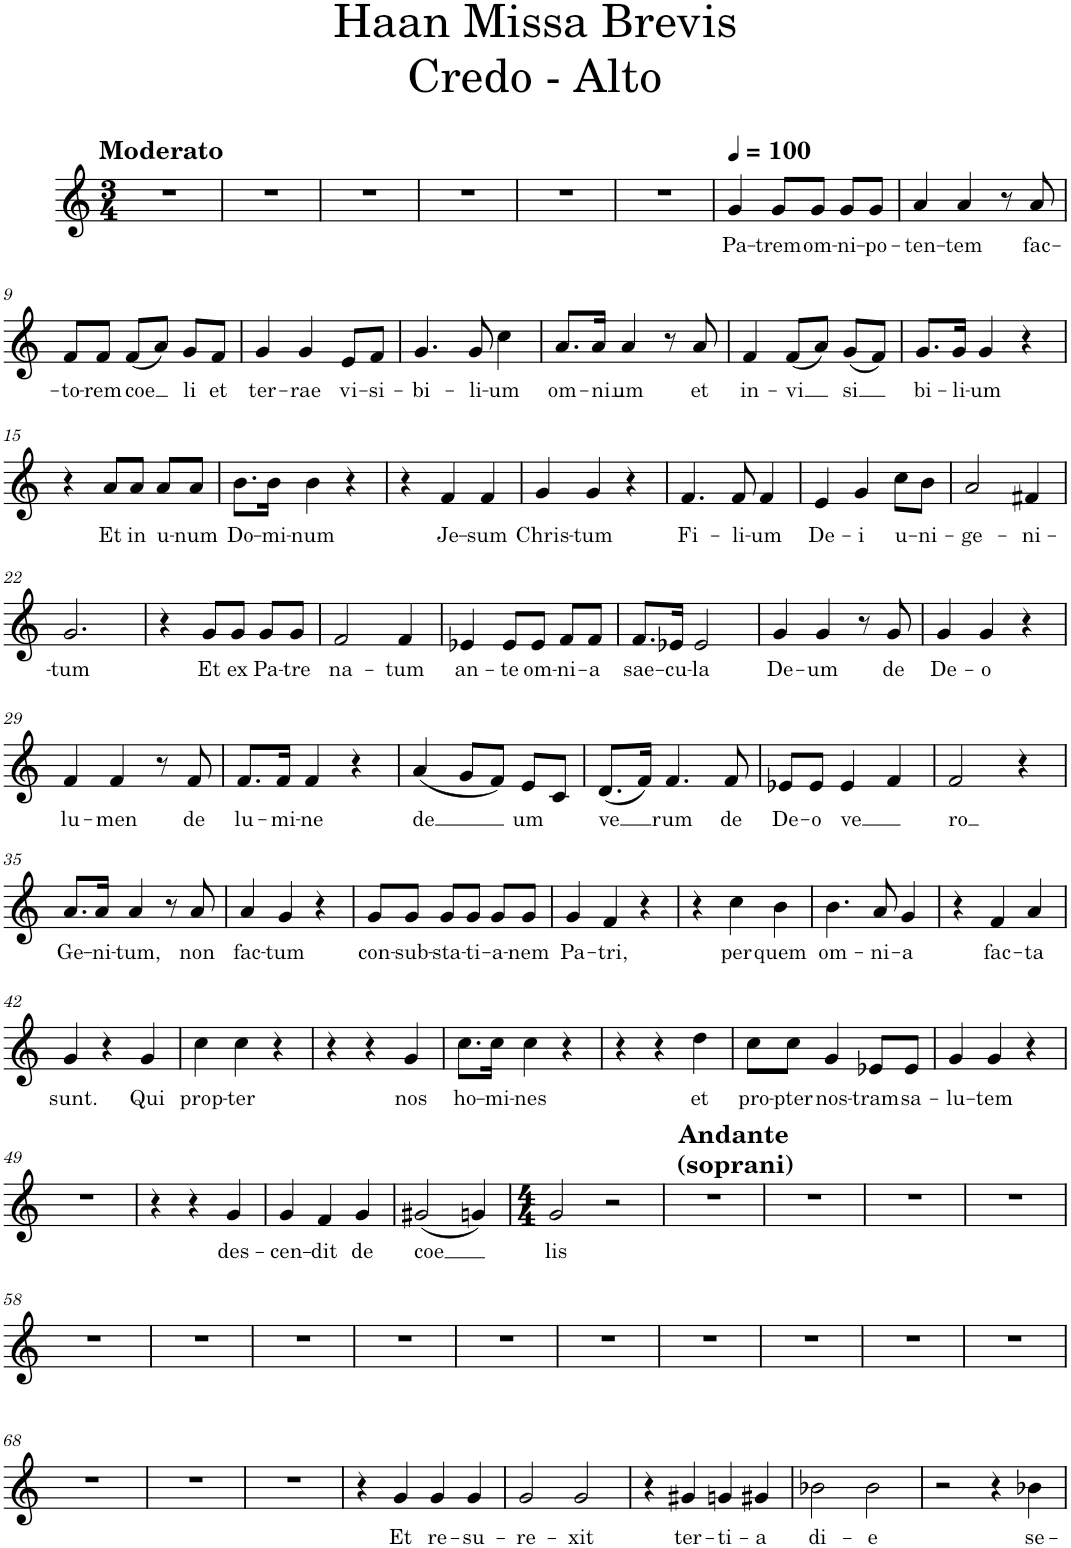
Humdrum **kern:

**kern	**text
*part1	*part1
*staff1	*staff1
*I"Alto	*
*I'Alt.	*
*clefG2	*
*k[]	*
*M3/4	*
=1	=1
!LO:TX:a:B:t=Moderato	!
2.r	.
=2	=2
2.r	.
=3	=3
2.r	.
=4	=4
2.r	.
=5	=5
2.r	.
=6	=6
2.r	.
=7	=7
*MM100	*
!	!LO:LY:b
4g/	Pa-
!	!LO:LY:b
8g/L	-trem
!	!LO:LY:b
8g/J	om-
!	!LO:LY:b
8g/L	-ni-
!	!LO:LY:b
8g/J	-po-
=8	=8
!	!LO:LY:b
4a/	-ten-
!	!LO:LY:b
4a/	-tem
8r	.
!	!LO:LY:b
8a/	fac-
!!LO:LB:g=z
=9	=9
!	!LO:LY:b
8f/L	-to-
!	!LO:LY:b
8f/J	-rem
!	!LO:LY:b
(8f/L	coe
8a/J)	.
!	!LO:LY:b
8g/L	li
!	!LO:LY:b
8f/J	et
=10	=10
!	!LO:LY:b
4g/	ter-
!	!LO:LY:b
4g/	-rae
!	!LO:LY:b
8e/L	vi-
!	!LO:LY:b
8f/J	-si-
=11	=11
!	!LO:LY:b
4.g/	-bi-
!	!LO:LY:b
8g/	-li-
!	!LO:LY:b
4cc\	-um
=12	=12
!	!LO:LY:b
8.a/L	om-
!	!LO:LY:b
16a/Jk	-ni
!	!LO:LY:b
4a/	um
8r	.
!	!LO:LY:b
8a/	et
=13	=13
!	!LO:LY:b
4f/	in-
!	!LO:LY:b
(8f/L	-vi
8a/J)	.
!	!LO:LY:b
(8g/L	si
8f/J)	.
=14	=14
!	!LO:LY:b
8.g/L	bi-
!	!LO:LY:b
16g/Jk	-li-
!	!LO:LY:b
4g/	-um
4r	.
!!LO:LB:g=z
=15	=15
4r	.
!	!LO:LY:b
8a/L	Et
!	!LO:LY:b
8a/J	in
!	!LO:LY:b
8a/L	u-
!	!LO:LY:b
8a/J	-num
=16	=16
!	!LO:LY:b
8.b\L	Do-
!	!LO:LY:b
16b\Jk	-mi-
!	!LO:LY:b
4b\	-num
4r	.
=17	=17
4r	.
!	!LO:LY:b
4f/	Je-
!	!LO:LY:b
4f/	-sum
=18	=18
!	!LO:LY:b
4g/	Chris-
!	!LO:LY:b
4g/	-tum
4r	.
=19	=19
!	!LO:LY:b
4.f/	Fi-
!	!LO:LY:b
8f/	-li-
!	!LO:LY:b
4f/	-um
=20	=20
!	!LO:LY:b
4e/	De-
!	!LO:LY:b
4g/	-i
!	!LO:LY:b
8cc\L	u-
!	!LO:LY:b
8b\J	-ni-
=21	=21
!	!LO:LY:b
2a/	-ge-
!	!LO:LY:b
4f#X/	-ni-
!!LO:LB:g=z
=22	=22
!	!LO:LY:b
2.g/	-tum
=23	=23
4r	.
!	!LO:LY:b
8g/L	Et
!	!LO:LY:b
8g/J	ex
!	!LO:LY:b
8g/L	Pa-
!	!LO:LY:b
8g/J	-tre
=24	=24
!	!LO:LY:b
2f/	na-
!	!LO:LY:b
4f/	-tum
=25	=25
!	!LO:LY:b
4e-X/	an-
!	!LO:LY:b
8e-/L	-te
!	!LO:LY:b
8e-/J	om-
!	!LO:LY:b
8f/L	-ni-
!	!LO:LY:b
8f/J	-a
=26	=26
!	!LO:LY:b
8.f/L	sae-
!	!LO:LY:b
16e-X/Jk	-cu-
!	!LO:LY:b
2e-/	-la
=27	=27
!	!LO:LY:b
4g/	De-
!	!LO:LY:b
4g/	-um
8r	.
!	!LO:LY:b
8g/	de
=28	=28
!	!LO:LY:b
4g/	De-
!	!LO:LY:b
4g/	-o
4r	.
!!LO:LB:g=z
=29	=29
!	!LO:LY:b
4f/	lu-
!	!LO:LY:b
4f/	-men
8r	.
!	!LO:LY:b
8f/	de
=30	=30
!	!LO:LY:b
8.f/L	lu-
!	!LO:LY:b
16f/Jk	-mi-
!	!LO:LY:b
4f/	-ne
4r	.
=31	=31
!	!LO:LY:b
(4a/	de
8g/L	.
8f/J)	.
!	!LO:LY:b
8e/L	um
8c/J	.
=32	=32
!	!LO:LY:b
(8.d/L	ve
16f/Jk)	.
!	!LO:LY:b
4.f/	rum
!	!LO:LY:b
8f/	de
=33	=33
!	!LO:LY:b
8e-X/L	De-
!	!LO:LY:b
8e-/J	-o
!	!LO:LY:b
4e-/	ve
4f/	.
=34	=34
!	!LO:LY:b
2f/	ro
4r	.
!!LO:LB:g=z
=35	=35
!	!LO:LY:b
8.a/L	Ge-
!	!LO:LY:b
16a/Jk	-ni-
!	!LO:LY:b
4a/	-tum,
8r	.
!	!LO:LY:b
8a/	non
=36	=36
!	!LO:LY:b
4a/	fac-
!	!LO:LY:b
4g/	-tum
4r	.
=37	=37
!	!LO:LY:b
8g/L	con-
!	!LO:LY:b
8g/J	-sub-
!	!LO:LY:b
8g/L	-sta-
!	!LO:LY:b
8g/J	-ti-
!	!LO:LY:b
8g/L	-a-
!	!LO:LY:b
8g/J	-nem
=38	=38
!	!LO:LY:b
4g/	Pa-
!	!LO:LY:b
4f/	-tri,
4r	.
=39	=39
4r	.
!	!LO:LY:b
4cc\	per
!	!LO:LY:b
4b\	quem
=40	=40
!	!LO:LY:b
4.b\	om-
!	!LO:LY:b
8a/	-ni-
!	!LO:LY:b
4g/	-a
=41	=41
4r	.
!	!LO:LY:b
4f/	fac-
!	!LO:LY:b
4a/	-ta
!!LO:LB:g=z
=42	=42
!	!LO:LY:b
4g/	sunt.
4r	.
!	!LO:LY:b
4g/	Qui
=43	=43
!	!LO:LY:b
4cc\	prop-
!	!LO:LY:b
4cc\	-ter
4r	.
=44	=44
4r	.
4r	.
!	!LO:LY:b
4g/	nos
=45	=45
!	!LO:LY:b
8.cc\L	ho-
!	!LO:LY:b
16cc\Jk	-mi-
!	!LO:LY:b
4cc\	-nes
4r	.
=46	=46
4r	.
4r	.
!	!LO:LY:b
4dd\	et
=47	=47
!	!LO:LY:b
8cc\L	pro-
!	!LO:LY:b
8cc\J	-pter
!	!LO:LY:b
4g/	nos-
!	!LO:LY:b
8e-X/L	-tram
!	!LO:LY:b
8e-/J	sa-
=48	=48
!	!LO:LY:b
4g/	-lu-
!	!LO:LY:b
4g/	-tem
4r	.
!!LO:LB:g=z
=49	=49
2.r	.
=50	=50
4r	.
4r	.
!	!LO:LY:b
4g/	des-
=51	=51
!	!LO:LY:b
4g/	-cen-
!	!LO:LY:b
4f/	-dit
!	!LO:LY:b
4g/	de
=52	=52
!	!LO:LY:b
(2g#X/	coe
4gn/)	.
=53	=53
*M4/4	*
!	!LO:LY:b
2g/	lis
2r	.
=54	=54
!LO:TX:a:B:t=Andante	!
!LO:TX:a:t=(soprani)	!
1r	.
=55	=55
1r	.
=56	=56
1r	.
=57	=57
1r	.
!!LO:LB:g=z
=58	=58
1r	.
=59	=59
1r	.
=60	=60
1r	.
=61	=61
1r	.
=62	=62
1r	.
=63	=63
1r	.
=64	=64
1r	.
=65	=65
1r	.
=66	=66
1r	.
=67	=67
1r	.
!!LO:LB:g=z
=68	=68
1r	.
=69	=69
1r	.
=70	=70
1r	.
=71	=71
4r	.
!	!LO:LY:b
4g/	Et
!	!LO:LY:b
4g/	re-
!	!LO:LY:b
4g/	-su-
=72	=72
!	!LO:LY:b
2g/	-re-
!	!LO:LY:b
2g/	-xit
=73	=73
4r	.
!	!LO:LY:b
4g#X/	ter-
!	!LO:LY:b
4gn/	-ti-
!	!LO:LY:b
4g#X/	-a
=74	=74
!	!LO:LY:b
2b-X\	di-
!	!LO:LY:b
2b-\	-e
=75	=75
2r	.
4r	.
!	!LO:LY:b
4b-X\	se-
=	=
*-	*-
